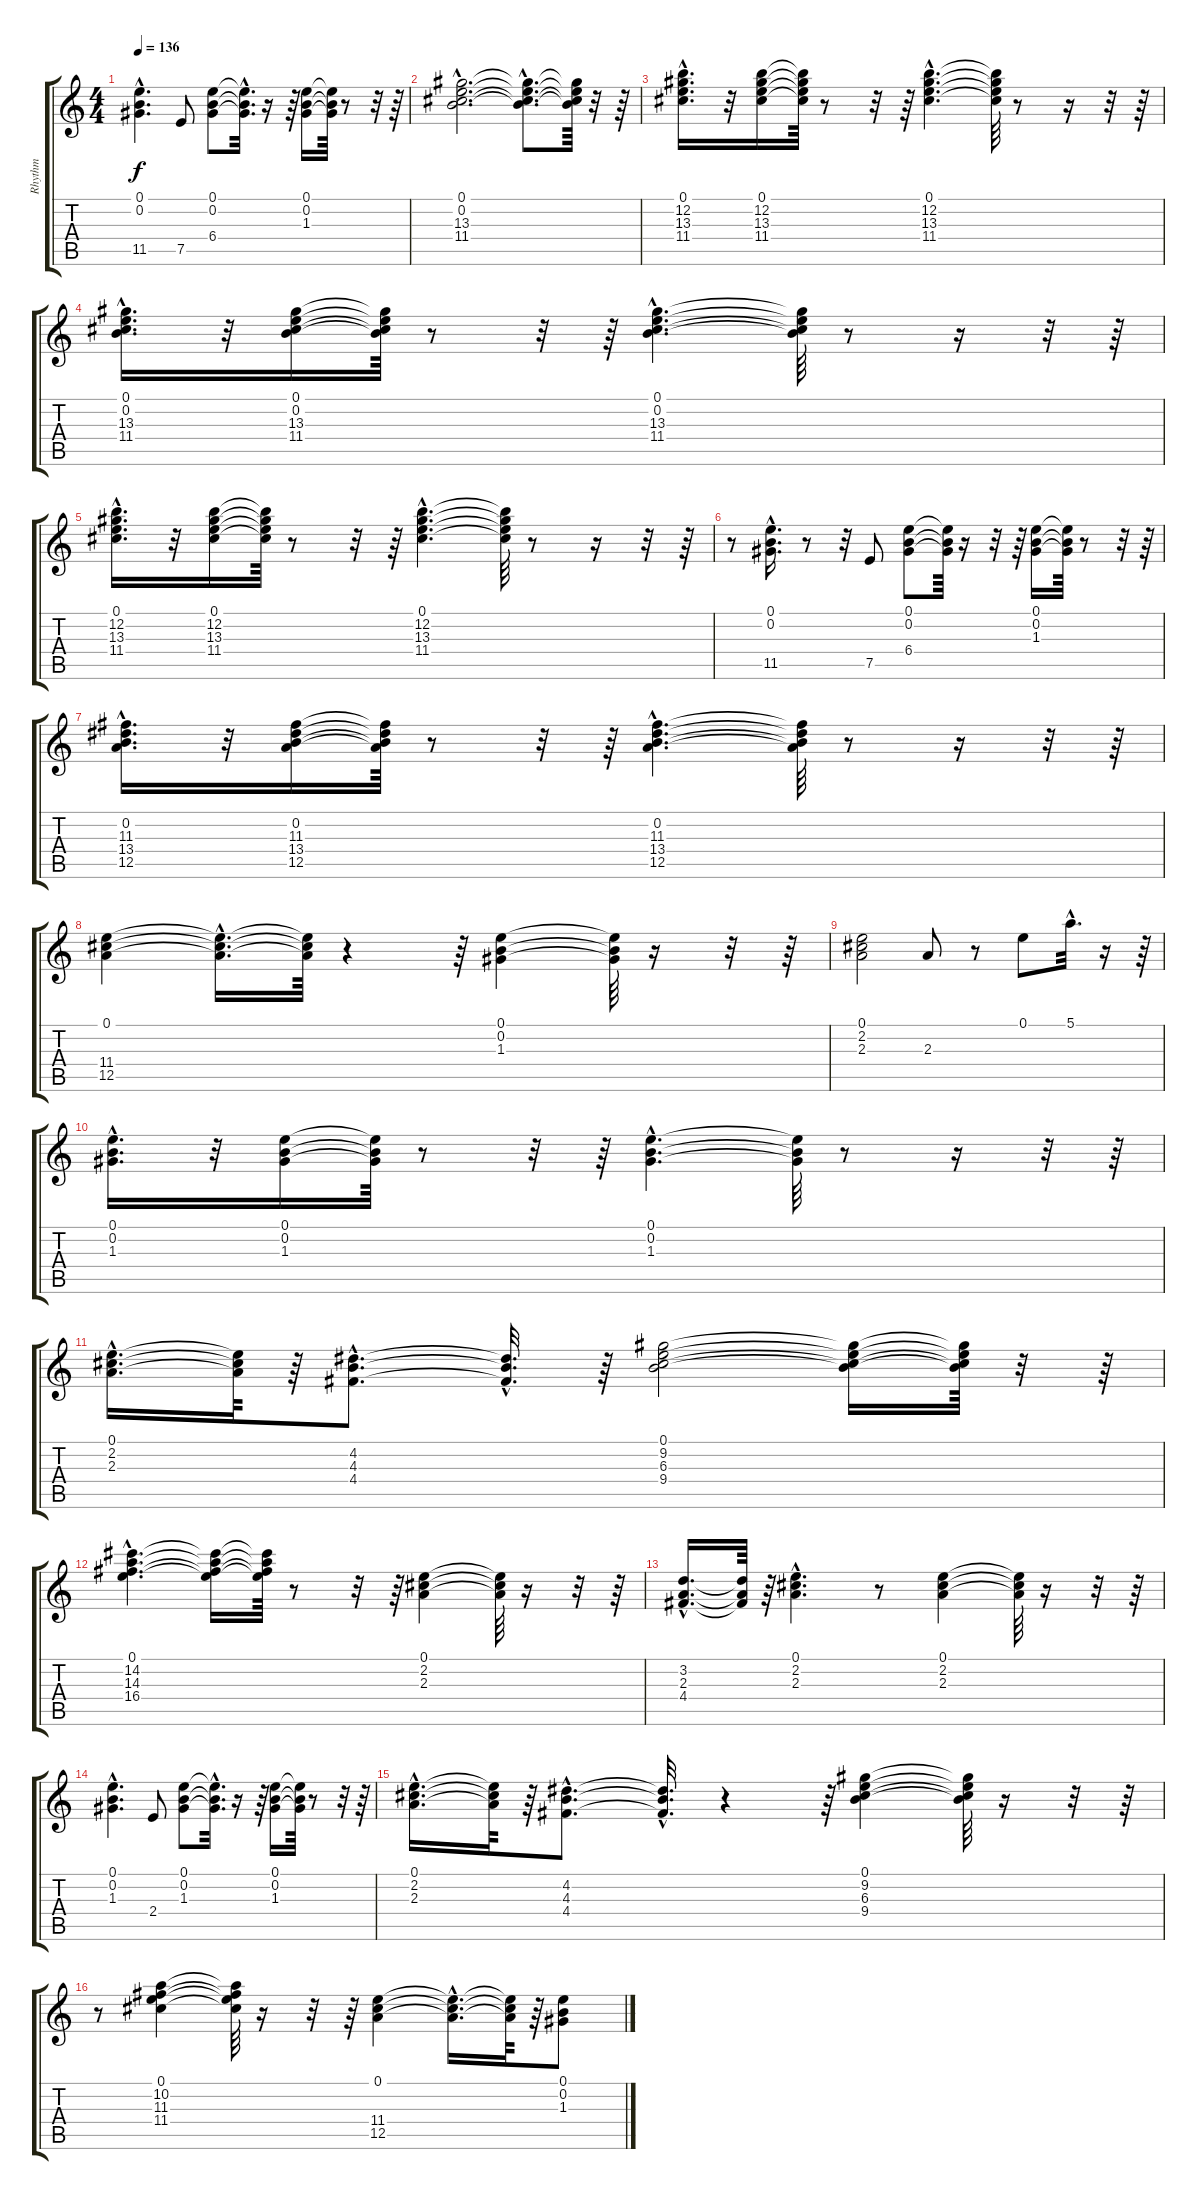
\track ("Rhythm" "Rhythm") {instrument electricguitarjazz}
\staff {score tabs}
\tuning (E4 B3 G3 D3 A2 E2) {hide}
\ts (4 4)
\tempo 136
\clef g2
\ks c
(0.1{hac} 0.2{hac} 11.5{hac}).4{d dy f} 7.5.8 (0.1 0.2 6.4).8 (0.1{hac t} 0.2{hac t} 6.4{hac t}).32{d} r.16 r.64 (0.1 0.2 1.3).16 (0.1{t} 0.2{t} 1.3{t}).64 r.8 r.32 r.64 |
(0.1{hac} 0.2{hac} 13.3{hac} 11.4{hac}).2{d} (0.1{hac t} 0.2{hac t} 13.3{hac t} 11.4{hac t}).8{d} (0.1{t} 0.2{t} 13.3{t} 11.4{t}).64 r.32 r.64 |
(0.1{hac} 12.2{hac} 13.3{hac} 11.4{hac}).16{d} r.32 (0.1 12.2 13.3 11.4).16 (0.1{t} 12.2{t} 13.3{t} 11.4{t}).64 r.8 r.32 r.64 (0.1{hac} 12.2{hac} 13.3{hac} 11.4{hac}).4{d} (0.1{t} 12.2{t} 13.3{t} 11.4{t}).64 r.8 r.16 r.32 r.64 |
(0.1{hac} 0.2{hac} 13.3{hac} 11.4{hac}).16{d} r.32 (0.1 0.2 13.3 11.4).16 (0.1{t} 0.2{t} 13.3{t} 11.4{t}).64 r.8 r.32 r.64 (0.1{hac} 0.2{hac} 13.3{hac} 11.4{hac}).4{d} (0.1{t} 0.2{t} 13.3{t} 11.4{t}).64 r.8 r.16 r.32 r.64 |
(0.1{hac} 12.2{hac} 13.3{hac} 11.4{hac}).16{d} r.32 (0.1 12.2 13.3 11.4).16 (0.1{t} 12.2{t} 13.3{t} 11.4{t}).64 r.8 r.32 r.64 (0.1{hac} 12.2{hac} 13.3{hac} 11.4{hac}).4{d} (0.1{t} 12.2{t} 13.3{t} 11.4{t}).64 r.8 r.16 r.32 r.64 |
r.8 (0.1{hac} 0.2{hac} 11.5{hac}).16{d} r.8 r.32 7.5.8 (0.1 0.2 6.4).8 (0.1{t} 0.2{t} 6.4{t}).64 r.16 r.32 r.64 (0.1 0.2 1.3).16 (0.1{t} 0.2{t} 1.3{t}).64 r.8 r.32 r.64 |
(0.2{hac} 11.3{hac} 13.4{hac} 12.5{hac}).16{d} r.32 (0.2 11.3 13.4 12.5).16 (0.2{t} 11.3{t} 13.4{t} 12.5{t}).64 r.8 r.32 r.64 (0.2{hac} 11.3{hac} 13.4{hac} 12.5{hac}).4{d} (0.2{t} 11.3{t} 13.4{t} 12.5{t}).64 r.8 r.16 r.32 r.64 |
(0.1 11.4 12.5).4 (0.1{hac t} 11.4{hac t} 12.5{hac t}).16{d} (0.1{t} 11.4{t} 12.5{t}).64 r.4 r.64 (0.1 0.2 1.3).4 (0.1{t} 0.2{t} 1.3{t}).64 r.16 r.32 r.64 |
(0.1 2.2 2.3).2 2.3.8 r.8 0.1.8 5.1{hac}.32{d} r.16 r.64 |
(0.1{hac} 0.2{hac} 1.3{hac}).16{d} r.32 (0.1 0.2 1.3).16 (0.1{t} 0.2{t} 1.3{t}).64 r.8 r.32 r.64 (0.1{hac} 0.2{hac} 1.3{hac}).4{d} (0.1{t} 0.2{t} 1.3{t}).64 r.8 r.16 r.32 r.64 |
(0.1{hac} 2.2{hac} 2.3{hac}).16{d} (0.1{t} 2.2{t} 2.3{t}).64 r.64 (4.2{hac} 4.3{hac} 4.4{hac}).8{d} (4.2{hac t} 4.3{hac t} 4.4{hac t}).32{d} r.64 (0.1 9.2 6.3 9.4).2 (0.1{t} 9.2{t} 6.3{t} 9.4{t}).16 (0.1{t} 9.2{t} 6.3{t} 9.4{t}).64 r.32 r.64 |
(0.1{hac} 14.2{hac} 14.3{hac} 16.4{hac}).4{d} (0.1{t} 14.2{t} 14.3{t} 16.4{t}).16 (0.1{t} 14.2{t} 14.3{t} 16.4{t}).64 r.8 r.32 r.64 (0.1 2.2 2.3).4 (0.1{t} 2.2{t} 2.3{t}).64 r.16 r.32 r.64 |
(3.2{hac} 2.3{hac} 4.4{hac}).16{d} (3.2{t} 2.3{t} 4.4{t}).64 r.64 (0.1{hac} 2.2{hac} 2.3{hac}).4{d} r.8 (0.1 2.2 2.3).4 (0.1{t} 2.2{t} 2.3{t}).64 r.16 r.32 r.64 |
(0.1{hac} 0.2{hac} 1.3{hac}).4{d} 2.4.8 (0.1 0.2 1.3).8 (0.1{hac t} 0.2{hac t} 1.3{hac t}).32{d} r.16 r.64 (0.1 0.2 1.3).16 (0.1{t} 0.2{t} 1.3{t}).64 r.8 r.32 r.64 |
(0.1{hac} 2.2{hac} 2.3{hac}).16{d} (0.1{t} 2.2{t} 2.3{t}).64 r.64 (4.2{hac} 4.3{hac} 4.4{hac}).8{d} (4.2{hac t} 4.3{hac t} 4.4{hac t}).32{d} r.4 r.64 (0.1 9.2 6.3 9.4).4 (0.1{t} 9.2{t} 6.3{t} 9.4{t}).64 r.16 r.32 r.64 |
r.8 (0.1 10.2 11.3 11.4).4 (0.1{t} 10.2{t} 11.3{t} 11.4{t}).64 r.16 r.32 r.64 (0.1 11.4 12.5).4 (0.1{hac t} 11.4{hac t} 12.5{hac t}).16{d} (0.1{t} 11.4{t} 12.5{t}).64 r.64 (0.1 0.2 1.3).8
